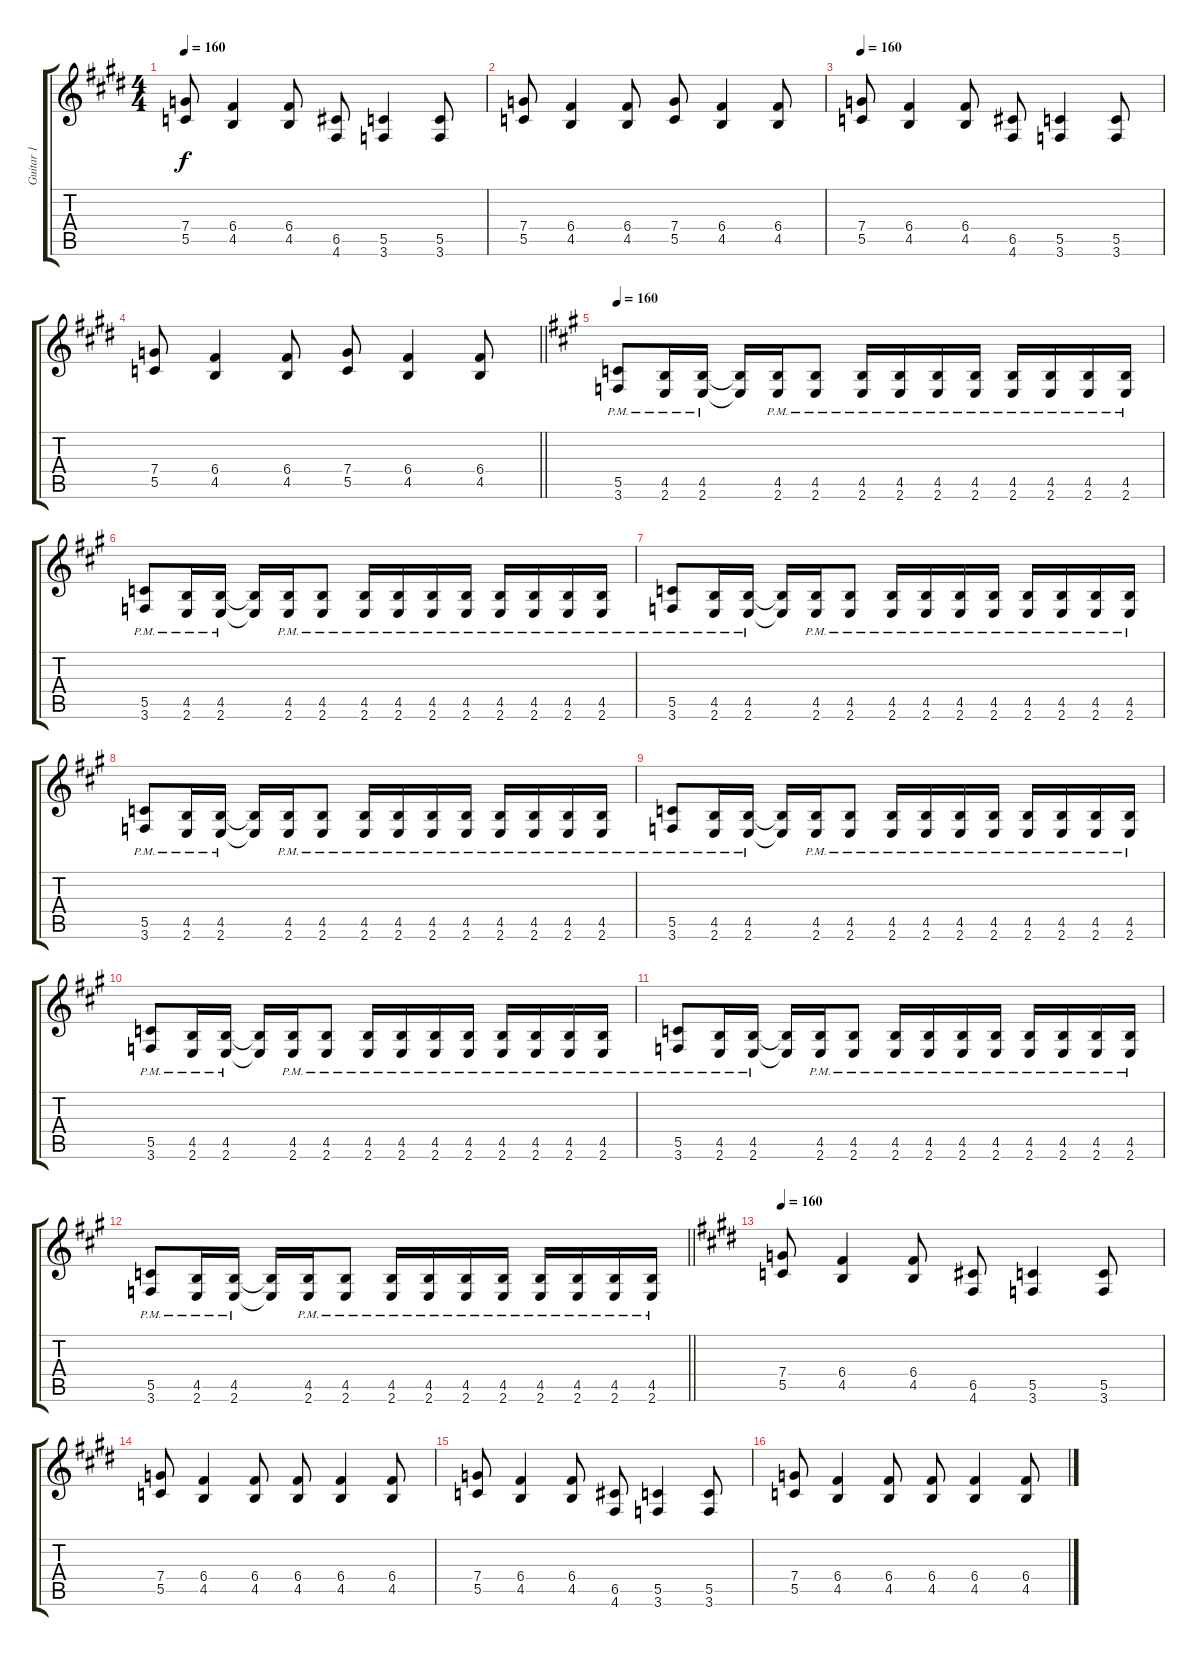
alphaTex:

\track ("Guitar 1" "Guitar 1") {instrument distortionguitar}
\staff {score tabs}
\tuning (D4 A3 F3 C3 G2 D2) {hide}
\ts (4 4)
\tempo 160
\clef g2
\ks c#minor
(7.4 5.5).8{dy f balance 0} (6.4 4.5).4 (6.4 4.5).8 (6.5 4.6).8 (5.5 3.6).4 (5.5 3.6).8 |
(7.4 5.5).8 (6.4 4.5).4 (6.4 4.5).8 (7.4 5.5).8 (6.4 4.5).4 (6.4 4.5).8 |
\tempo 160
(7.4 5.5).8{balance 8} (6.4 4.5).4 (6.4 4.5).8 (6.5 4.6).8 (5.5 3.6).4 (5.5 3.6).8 |
\barLineRight lightlight
(7.4 5.5).8 (6.4 4.5).4 (6.4 4.5).8 (7.4 5.5).8 (6.4 4.5).4 (6.4 4.5).8 |
\tempo 160
\ks f#minor
(5.5{pm} 3.6{pm}).8 (4.5{pm} 2.6{pm}).16 (4.5{pm} 2.6{pm}).16 (4.5{t} 2.6{t}).16 (4.5{pm} 2.6{pm}).16 (4.5{pm} 2.6{pm}).8 (4.5{pm} 2.6{pm}).16 (4.5{pm} 2.6{pm}).16 (4.5{pm} 2.6{pm}).16 (4.5{pm} 2.6{pm}).16 (4.5{pm} 2.6{pm}).16 (4.5{pm} 2.6{pm}).16 (4.5{pm} 2.6{pm}).16 (4.5{pm} 2.6{pm}).16 |
(5.5{pm} 3.6{pm}).8 (4.5{pm} 2.6{pm}).16 (4.5{pm} 2.6{pm}).16 (4.5{t} 2.6{t}).16 (4.5{pm} 2.6{pm}).16 (4.5{pm} 2.6{pm}).8 (4.5{pm} 2.6{pm}).16 (4.5{pm} 2.6{pm}).16 (4.5{pm} 2.6{pm}).16 (4.5{pm} 2.6{pm}).16 (4.5{pm} 2.6{pm}).16 (4.5{pm} 2.6{pm}).16 (4.5{pm} 2.6{pm}).16 (4.5{pm} 2.6{pm}).16 |
(5.5{pm} 3.6{pm}).8 (4.5{pm} 2.6{pm}).16 (4.5{pm} 2.6{pm}).16 (4.5{t} 2.6{t}).16 (4.5{pm} 2.6{pm}).16 (4.5{pm} 2.6{pm}).8 (4.5{pm} 2.6{pm}).16 (4.5{pm} 2.6{pm}).16 (4.5{pm} 2.6{pm}).16 (4.5{pm} 2.6{pm}).16 (4.5{pm} 2.6{pm}).16 (4.5{pm} 2.6{pm}).16 (4.5{pm} 2.6{pm}).16 (4.5{pm} 2.6{pm}).16 |
(5.5{pm} 3.6{pm}).8 (4.5{pm} 2.6{pm}).16 (4.5{pm} 2.6{pm}).16 (4.5{t} 2.6{t}).16 (4.5{pm} 2.6{pm}).16 (4.5{pm} 2.6{pm}).8 (4.5{pm} 2.6{pm}).16 (4.5{pm} 2.6{pm}).16 (4.5{pm} 2.6{pm}).16 (4.5{pm} 2.6{pm}).16 (4.5{pm} 2.6{pm}).16 (4.5{pm} 2.6{pm}).16 (4.5{pm} 2.6{pm}).16 (4.5{pm} 2.6{pm}).16 |
(5.5{pm} 3.6{pm}).8 (4.5{pm} 2.6{pm}).16 (4.5{pm} 2.6{pm}).16 (4.5{t} 2.6{t}).16 (4.5{pm} 2.6{pm}).16 (4.5{pm} 2.6{pm}).8 (4.5{pm} 2.6{pm}).16 (4.5{pm} 2.6{pm}).16 (4.5{pm} 2.6{pm}).16 (4.5{pm} 2.6{pm}).16 (4.5{pm} 2.6{pm}).16 (4.5{pm} 2.6{pm}).16 (4.5{pm} 2.6{pm}).16 (4.5{pm} 2.6{pm}).16 |
(5.5{pm} 3.6{pm}).8 (4.5{pm} 2.6{pm}).16 (4.5{pm} 2.6{pm}).16 (4.5{t} 2.6{t}).16 (4.5{pm} 2.6{pm}).16 (4.5{pm} 2.6{pm}).8 (4.5{pm} 2.6{pm}).16 (4.5{pm} 2.6{pm}).16 (4.5{pm} 2.6{pm}).16 (4.5{pm} 2.6{pm}).16 (4.5{pm} 2.6{pm}).16 (4.5{pm} 2.6{pm}).16 (4.5{pm} 2.6{pm}).16 (4.5{pm} 2.6{pm}).16 |
(5.5{pm} 3.6{pm}).8 (4.5{pm} 2.6{pm}).16 (4.5{pm} 2.6{pm}).16 (4.5{t} 2.6{t}).16 (4.5{pm} 2.6{pm}).16 (4.5{pm} 2.6{pm}).8 (4.5{pm} 2.6{pm}).16 (4.5{pm} 2.6{pm}).16 (4.5{pm} 2.6{pm}).16 (4.5{pm} 2.6{pm}).16 (4.5{pm} 2.6{pm}).16 (4.5{pm} 2.6{pm}).16 (4.5{pm} 2.6{pm}).16 (4.5{pm} 2.6{pm}).16 |
\barLineRight lightlight
(5.5{pm} 3.6{pm}).8 (4.5{pm} 2.6{pm}).16 (4.5{pm} 2.6{pm}).16 (4.5{t} 2.6{t}).16 (4.5{pm} 2.6{pm}).16 (4.5{pm} 2.6{pm}).8 (4.5{pm} 2.6{pm}).16 (4.5{pm} 2.6{pm}).16 (4.5{pm} 2.6{pm}).16 (4.5{pm} 2.6{pm}).16 (4.5{pm} 2.6{pm}).16 (4.5{pm} 2.6{pm}).16 (4.5{pm} 2.6{pm}).16 (4.5{pm} 2.6{pm}).16 |
\tempo 160
\ks c#minor
(7.4 5.5).8 (6.4 4.5).4 (6.4 4.5).8 (6.5 4.6).8 (5.5 3.6).4 (5.5 3.6).8 |
(7.4 5.5).8 (6.4 4.5).4 (6.4 4.5).8 (6.4 4.5).8 (6.4 4.5).4 (6.4 4.5).8 |
(7.4 5.5).8 (6.4 4.5).4 (6.4 4.5).8 (6.5 4.6).8 (5.5 3.6).4 (5.5 3.6).8 |
(7.4 5.5).8 (6.4 4.5).4 (6.4 4.5).8 (6.4 4.5).8 (6.4 4.5).4 (6.4 4.5).8
